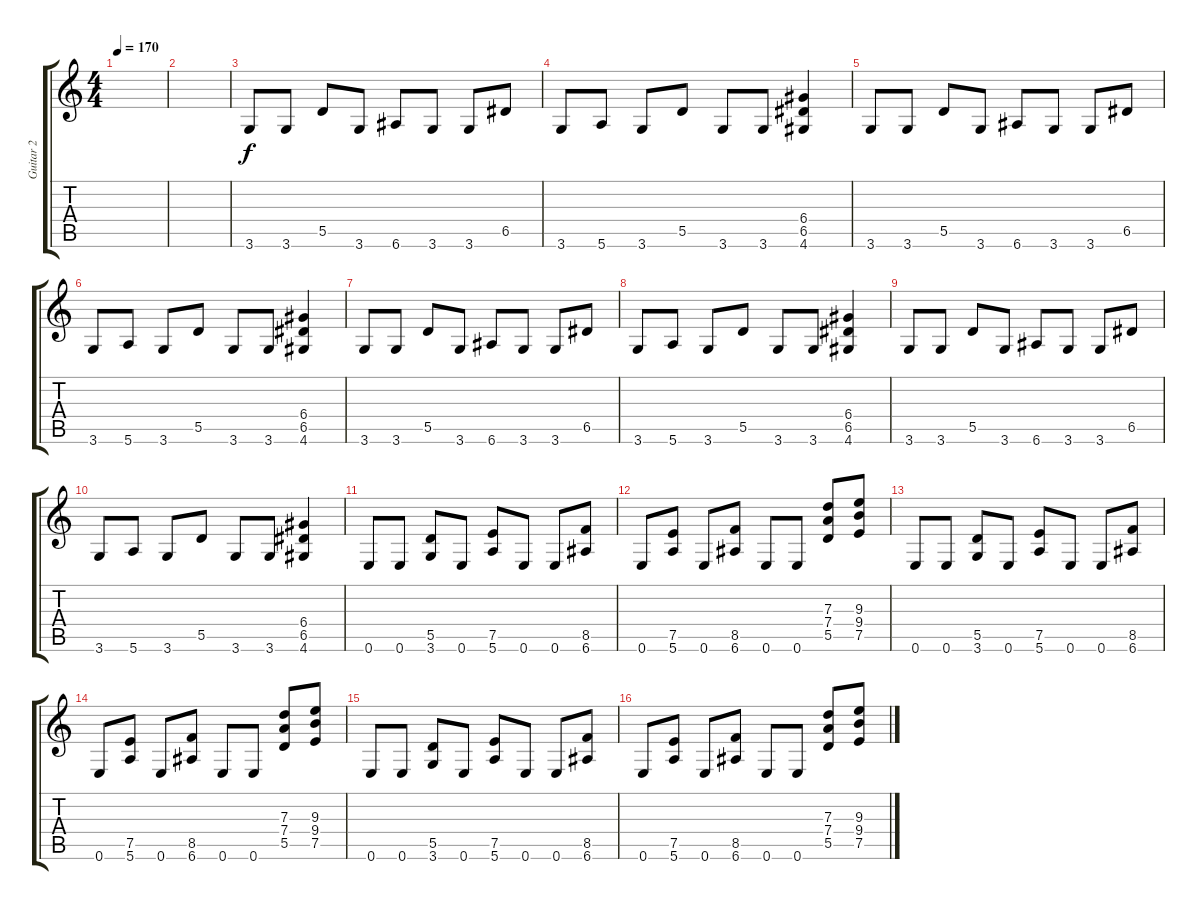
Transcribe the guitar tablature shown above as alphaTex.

\track ("Guitar 2" "Guitar 2") {instrument distortionguitar}
\staff {score tabs}
\tuning (E4 B3 G3 D3 A2 E2) {hide}
\ts (4 4)
\tempo 170
\clef g2
\ks c
|
|
3.6.8 3.6.8 5.5.8 3.6.8 6.6.8 3.6.8 3.6.8 6.5.8 |
3.6.8 5.6.8 3.6.8 5.5.8 3.6.8 3.6.8 (6.4 6.5 4.6).4 |
3.6.8 3.6.8 5.5.8 3.6.8 6.6.8 3.6.8 3.6.8 6.5.8 |
3.6.8 5.6.8 3.6.8 5.5.8 3.6.8 3.6.8 (6.4 6.5 4.6).4 |
3.6.8 3.6.8 5.5.8 3.6.8 6.6.8 3.6.8 3.6.8 6.5.8 |
3.6.8 5.6.8 3.6.8 5.5.8 3.6.8 3.6.8 (6.4 6.5 4.6).4 |
3.6.8 3.6.8 5.5.8 3.6.8 6.6.8 3.6.8 3.6.8 6.5.8 |
3.6.8 5.6.8 3.6.8 5.5.8 3.6.8 3.6.8 (6.4 6.5 4.6).4 |
0.6.8 0.6.8 (5.5 3.6).8 0.6.8 (7.5 5.6).8 0.6.8 0.6.8 (8.5 6.6).8 |
0.6.8 (7.5 5.6).8 0.6.8 (8.5 6.6).8 0.6.8 0.6.8 (7.3 7.4 5.5).8 (9.3 9.4 7.5).8 |
0.6.8 0.6.8 (5.5 3.6).8 0.6.8 (7.5 5.6).8 0.6.8 0.6.8 (8.5 6.6).8 |
0.6.8 (7.5 5.6).8 0.6.8 (8.5 6.6).8 0.6.8 0.6.8 (7.3 7.4 5.5).8 (9.3 9.4 7.5).8 |
0.6.8 0.6.8 (5.5 3.6).8 0.6.8 (7.5 5.6).8 0.6.8 0.6.8 (8.5 6.6).8 |
0.6.8 (7.5 5.6).8 0.6.8 (8.5 6.6).8 0.6.8 0.6.8 (7.3 7.4 5.5).8 (9.3 9.4 7.5).8
